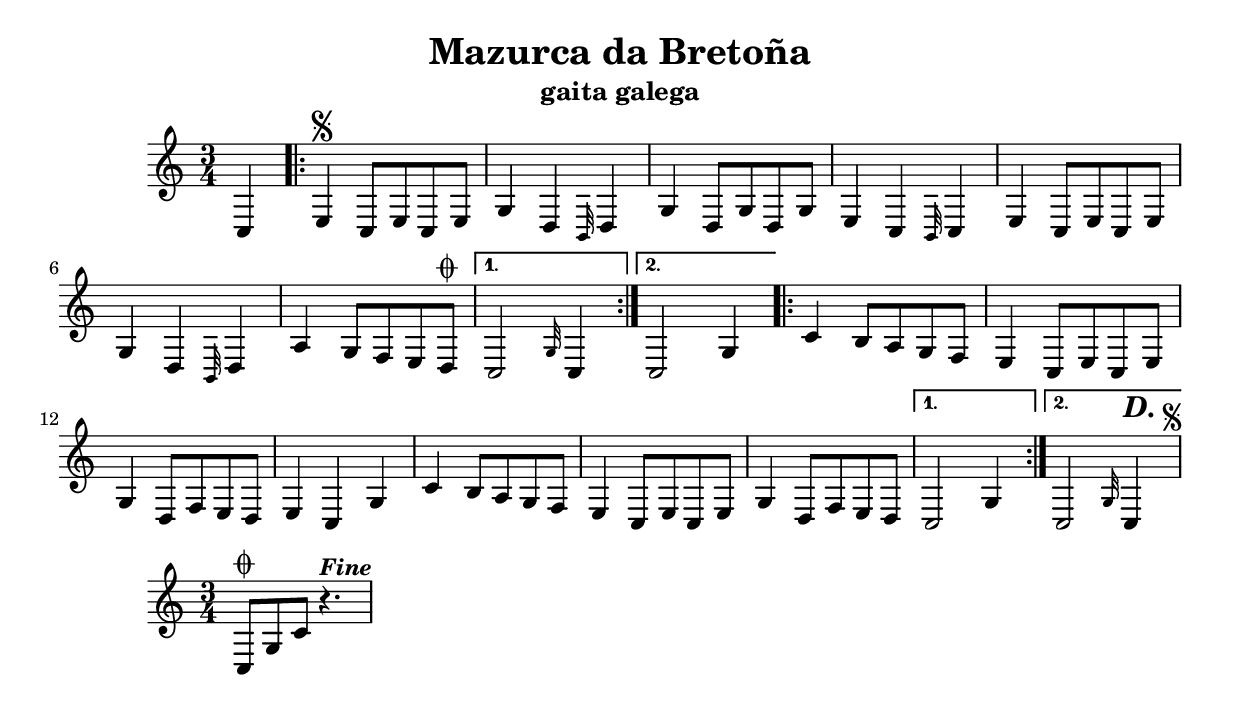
% Mazurca da Bretoña
%
% Copyright 2013 by Nito Martinez
%
% This program is free software: you can redistribute it and/or modify
% it under the terms of the GNU General Public License as published by
% the Free Software Foundation, either version 3 of the License, or
% (at your option) any later version.
% Tradicional
\version "2.8.4"
\header {
title = "Mazurca da Bretoña"
%composer = "tradicional"
instrument = "gaita galega"
}

%
% Master file for Galician Bagpipe
%

% Copyright 2013 by Nito Martinez
%
% This program is free software: you can redistribute it and/or modify
% it under the terms of the GNU General Public License as published by
% the Free Software Foundation, either version 3 of the License, or
% (at your option) any later version.
\version "2.16.0"

pSi = { \grace { b32 } }
pSiUp = { \grace { b'32 } }
pSol = { \grace { g32 } }
pLa = { \grace { a32 } }
pSolUp = { \grace { g'32 } }
bSi = { \grace { b32 } }
bSiDown = { \grace { b,32 } }
bFa = { \grace { f32 } }
bDo = { \grace { c32 } }
bDoDown = { \grace { c,32 } }

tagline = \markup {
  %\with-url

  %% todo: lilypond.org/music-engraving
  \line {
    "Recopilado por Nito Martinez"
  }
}



repeticionInicial = {
  e4\segno c8 e c e g4 d \bSi d g d8 g d g e4 c \bSi c |
  e c8 e c e g4 d \bSi d a' g8 f e d\coda |
}
peza = {
  \relative {
    \clef treble
    \time 3/4
    \partial 4
    c4 
    \repeat volta 2
    { 
      \repeticionInicial
    }
    \alternative
    {
      { c2 \pSolUp c,4 }
      { c2 g'4 }
    }
    \repeat volta 2
    {
      c4 b8 a g f e4 c8 e c e g4 d8 f e d e4 c g' |
      c b8 a g f e4 c8 e c e g4 d8 f e d
    }
    \alternative
    {
      { c2 g'4 }
      { c,2 \pSolUp c,4^\markup { \huge \bold \italic D. \small \musicglyph #"scripts.segno" } }
    }
  }
}


fin = {
    \time 3/4
    \relative {
    c8\coda g' c r4.^\markup { \bold \italic Fine }
    }
}

\score {
  \peza
  \layout {}
}

\score {
  \fin
  \layout {}
}

\score {
  
  \unfoldRepeats {
    \peza
    \repeticionInicial
    \fin
  }
  \midi { 
%    \tempo 4=72
  }
}
